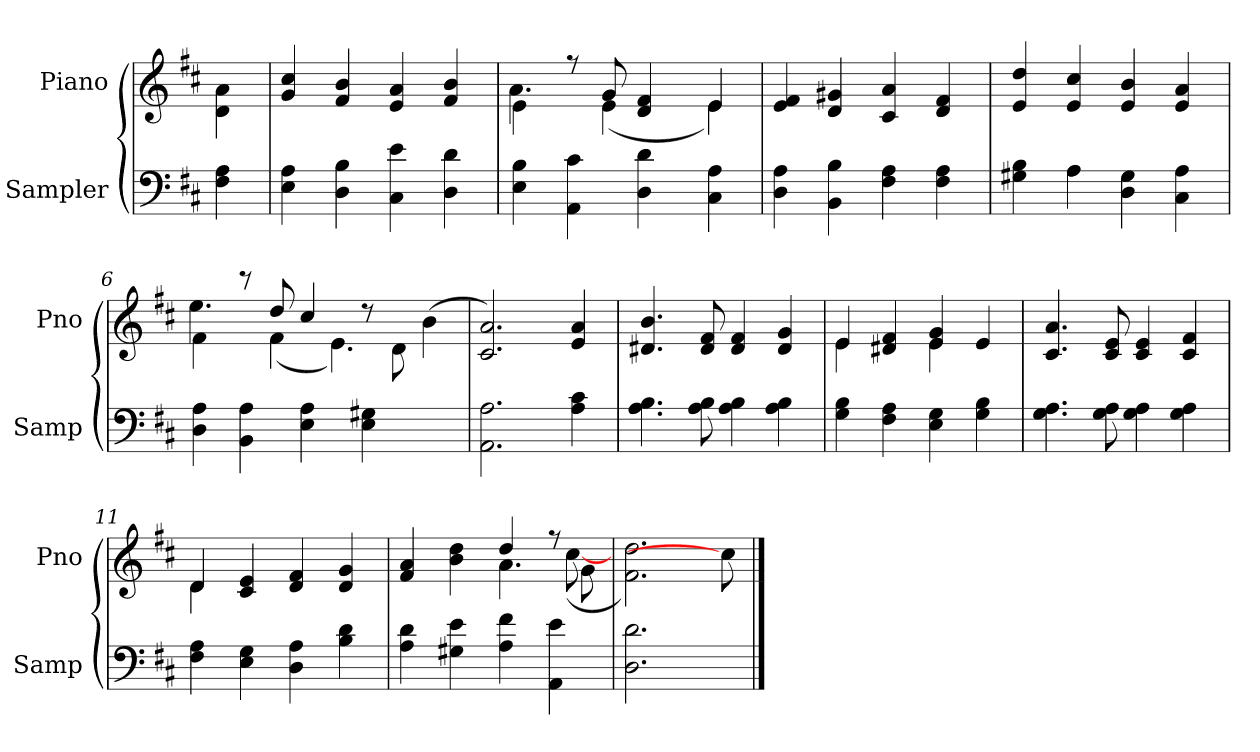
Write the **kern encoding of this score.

**kern	**kern
*part2	*part1
*staff2	*staff1
*I"Sampler	*I"Piano
*I'Samp	*I'Pno
*clefF4	*clefG2
*k[f#c#]	*k[f#c#]
*D:	*D:
=1	=1
4F# 4A	4d\ 4a\
=2	=2
4E 4A	4g 4cc#
4D 4B	4f# 4b
4C# 4e	4e 4a
4D 4d	4f# 4b
=3	=3
*	*^
4E 4B	4e\	4.a
4AA 4c#	8r	.
.	8g/	(4e
4D 4d	4d 4f#	.
.	.	8ryy
4C# 4A	4e/	4e)
*	*v	*v
=4	=4
4D 4A	4e 4f#
4BB 4B	4d 4g#X
4F# 4A	4c# 4a
4F# 4A	4d 4f#
=5	=5
*^	*
4G#X 4B	4ryy	4e 4dd
4A\	4A	4e 4cc#
4D 4G#	2ryy	4e 4b
4C# 4A	.	4e 4a
*v	*v	*
=6	=6
*	*^
4D 4A	4f#\	4.ee
4BB 4A	8r	.
.	8dd/	(4f#
4E 4A	4cc#/	.
.	.	4.e)
4E 4G#X	8r	.
.	8d\	.
4ryy	4ryy	(4b
*	*v	*v
=7	=7
2.AA 2.A	2.c# 2.a)
4A 4c#	4e 4a
=8	=8
4.A 4.B	4.d#X 4.b
8A 8B	8d# 8f#
4A 4B	4d# 4f#
4A 4B	4d# 4g
=9	=9
*	*^
4G 4B	4e/	4e
4F# 4A	4d#X 4f#	4ryy
4E 4G	4e 4g	4e
4G 4B	4e/	4ryy
*	*v	*v
=10	=10
4.G 4.A	4.c# 4.a
8G 8A	8c# 8e
4G 4A	4c# 4e
4G 4A	4c# 4f#
=11	=11
*	*^
4F# 4A	4d/	4d
4E 4G	4c# 4e	2.ryy
4D 4A	4d 4f#	.
4B 4d	4d 4g	.
=12	=12	=12
4A 4d	4f# 4a	2ryy
4G#X 4e	4b 4dd	.
4A 4f#	4dd/	4.a
4AA 4e	8r	.
.	8g\	([8cc#
*	*v	*v
=13	=13
2.D 2.d	2.f#\ 2.dd\)
8ryy	8cc#]
==	==
*-	*-
